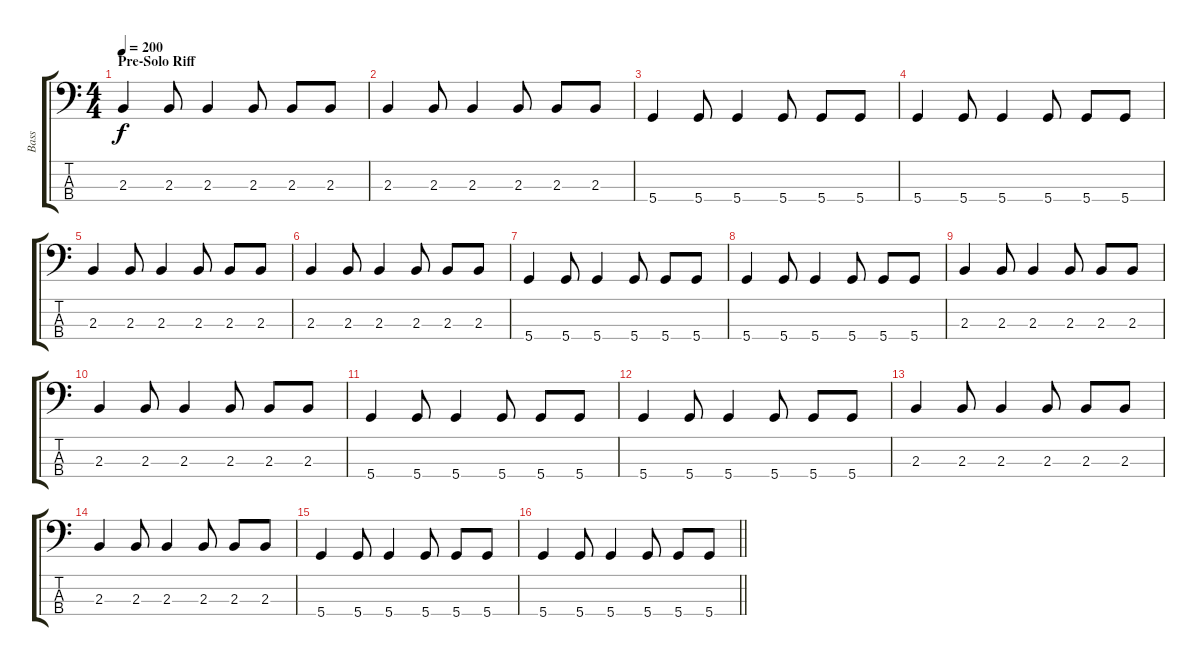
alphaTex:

\track ("Bass" "Bass") {instrument electricbasspick}
\staff {score tabs}
\tuning (G2 D2 A1 D1) {hide}
\ts (4 4)
\section ("" "Pre-Solo Riff ")
\tempo 200
\clef f4
\ks c
2.3.4{dy f} 2.3.8 2.3.4 2.3.8 2.3.8 2.3.8 |
2.3.4 2.3.8 2.3.4 2.3.8 2.3.8 2.3.8 |
5.4.4 5.4.8 5.4.4 5.4.8 5.4.8 5.4.8 |
5.4.4 5.4.8 5.4.4 5.4.8 5.4.8 5.4.8 |
2.3.4 2.3.8 2.3.4 2.3.8 2.3.8 2.3.8 |
2.3.4 2.3.8 2.3.4 2.3.8 2.3.8 2.3.8 |
5.4.4 5.4.8 5.4.4 5.4.8 5.4.8 5.4.8 |
5.4.4 5.4.8 5.4.4 5.4.8 5.4.8 5.4.8 |
2.3.4 2.3.8 2.3.4 2.3.8 2.3.8 2.3.8 |
2.3.4 2.3.8 2.3.4 2.3.8 2.3.8 2.3.8 |
5.4.4 5.4.8 5.4.4 5.4.8 5.4.8 5.4.8 |
5.4.4 5.4.8 5.4.4 5.4.8 5.4.8 5.4.8 |
2.3.4 2.3.8 2.3.4 2.3.8 2.3.8 2.3.8 |
2.3.4 2.3.8 2.3.4 2.3.8 2.3.8 2.3.8 |
5.4.4 5.4.8 5.4.4 5.4.8 5.4.8 5.4.8 |
\barLineRight lightlight
5.4.4 5.4.8 5.4.4 5.4.8 5.4.8 5.4.8
